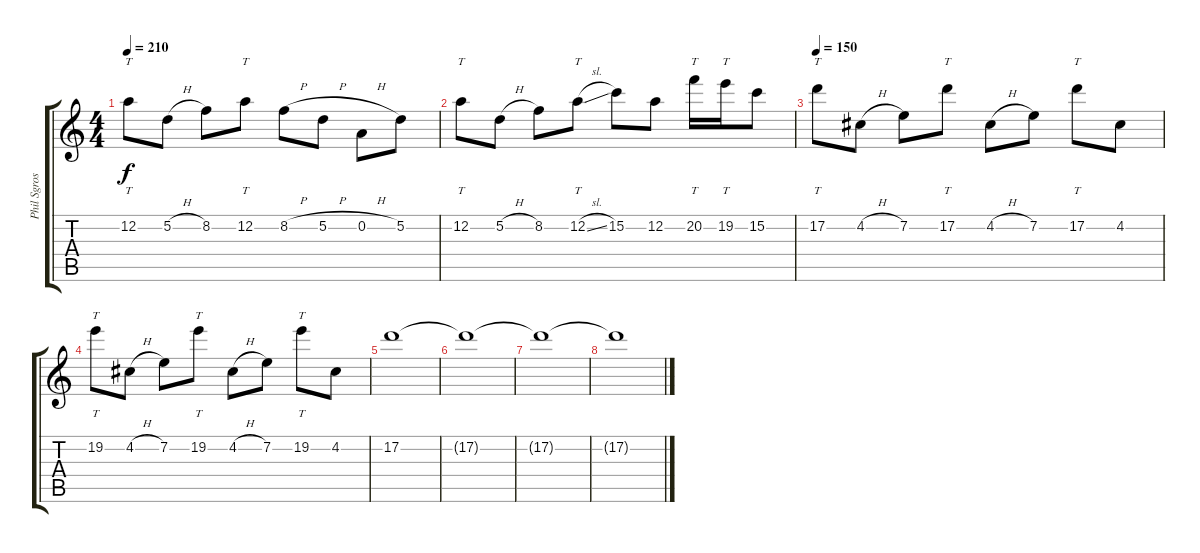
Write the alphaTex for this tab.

\track ("Phil Sgrosso" "Phil Sgros") {instrument distortionguitar}
\staff {score tabs}
\tuning (D4 A3 F3 C3 G2 C2) {hide}
\ts (4 4)
\tempo 210
\clef g2
\ks c
12.2.8{tt dy f} 5.2{h}.8 8.2.8 12.2.8{tt} 8.2{h}.8 5.2{h}.8 0.2{h}.8 5.2.8 |
12.2.8{tt} 5.2{h}.8 8.2.8 12.2{sl}.8{tt} 15.2.8 12.2.8 20.2.16{tt} 19.2.16{tt} 15.2.8 |
\tempo 150
17.2.8{tt} 4.2{h}.8 7.2.8 17.2.8{tt} 4.2{h}.8 7.2.8 17.2.8{tt} 4.2.8 |
19.2.8{tt} 4.2{h}.8 7.2.8 19.2.8{tt} 4.2{h}.8 7.2.8 19.2.8{tt} 4.2.8 |
17.2.1 |
17.2{t}.1 |
17.2{t}.1 |
17.2{t}.1
